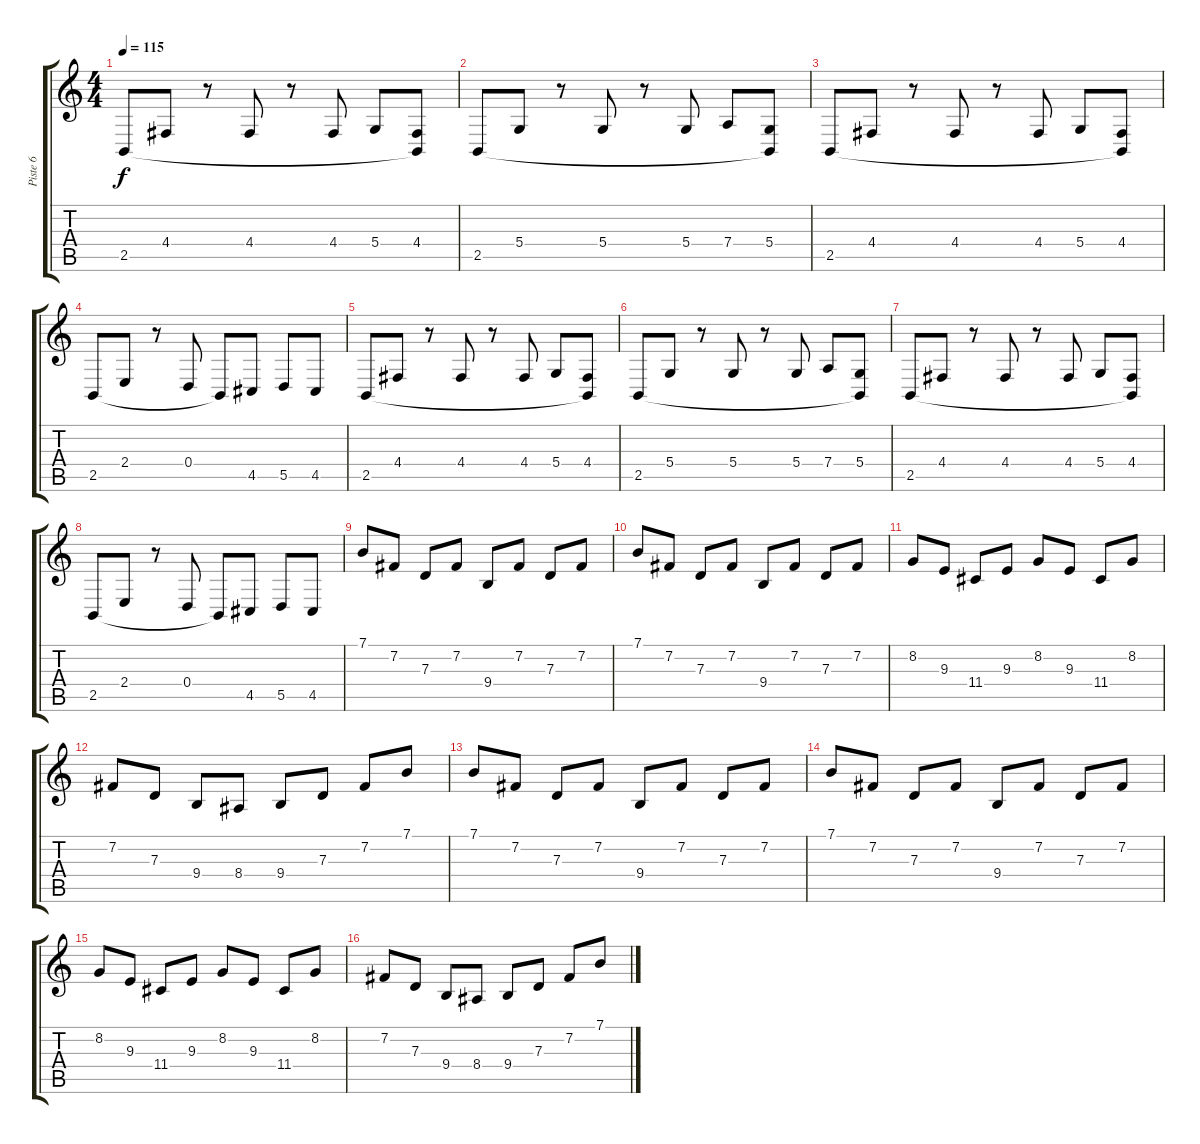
\track ("Piste 6" "Piste 6") {instrument stringensemble1}
\staff {score tabs}
\tuning (E4 B3 G3 D3 A2 E2) {hide}
\ts (4 4)
\tempo 115
\clef g2
\ks c
2.5.8{dy f} 4.4.8 r.8 4.4.8 r.8 4.4.8 5.4.8 (4.4 2.5{t}).8 |
2.5.8 5.4.8 r.8 5.4.8 r.8 5.4.8 7.4.8 (5.4 2.5{t}).8 |
2.5.8 4.4.8 r.8 4.4.8 r.8 4.4.8 5.4.8 (4.4 2.5{t}).8 |
2.5.8 2.4.8 r.8 0.4.8 2.5{t}.8 4.5.8 5.5.8 4.5.8 |
2.5.8 4.4.8 r.8 4.4.8 r.8 4.4.8 5.4.8 (4.4 2.5{t}).8 |
2.5.8 5.4.8 r.8 5.4.8 r.8 5.4.8 7.4.8 (5.4 2.5{t}).8 |
2.5.8 4.4.8 r.8 4.4.8 r.8 4.4.8 5.4.8 (4.4 2.5{t}).8 |
2.5.8 2.4.8 r.8 0.4.8 2.5{t}.8 4.5.8 5.5.8 4.5.8 |
7.1.8 7.2.8 7.3.8 7.2.8 9.4.8 7.2.8 7.3.8 7.2.8 |
7.1.8 7.2.8 7.3.8 7.2.8 9.4.8 7.2.8 7.3.8 7.2.8 |
8.2.8 9.3.8 11.4.8 9.3.8 8.2.8 9.3.8 11.4.8 8.2.8 |
7.2.8 7.3.8 9.4.8 8.4.8 9.4.8 7.3.8 7.2.8 7.1.8 |
7.1.8 7.2.8 7.3.8 7.2.8 9.4.8 7.2.8 7.3.8 7.2.8 |
7.1.8 7.2.8 7.3.8 7.2.8 9.4.8 7.2.8 7.3.8 7.2.8 |
8.2.8 9.3.8 11.4.8 9.3.8 8.2.8 9.3.8 11.4.8 8.2.8 |
7.2.8 7.3.8 9.4.8 8.4.8 9.4.8 7.3.8 7.2.8 7.1.8
